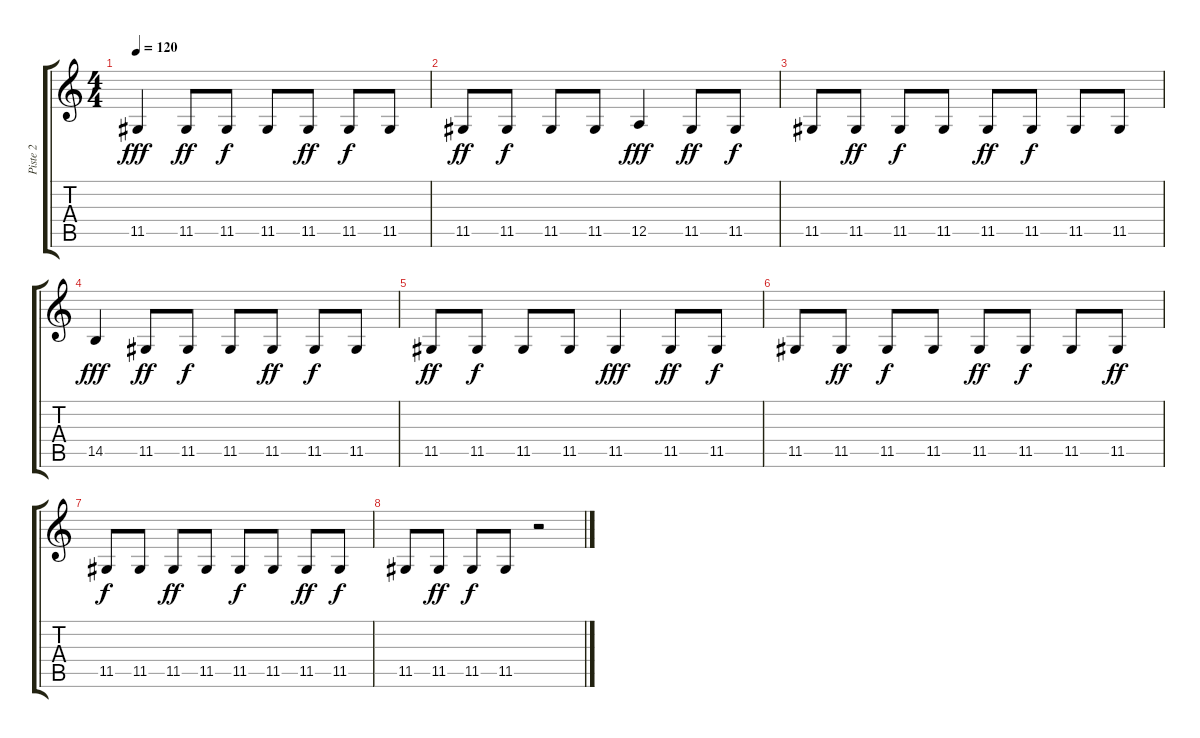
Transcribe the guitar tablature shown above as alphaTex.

\track ("Piste 2" "Piste 2") {instrument stringensemble1}
\staff {score tabs}
\tuning (E4 B3 G3 D3 A2 E2) {hide}
\ts (4 4)
\tempo 120
\clef g2
\ks c
11.5.4{dy fff} 11.5.8{dy ff} 11.5.8{dy f} 11.5.8 11.5.8{dy ff} 11.5.8{dy f} 11.5.8 |
11.5.8{dy ff} 11.5.8{dy f} 11.5.8 11.5.8 12.5.4{dy fff} 11.5.8{dy ff} 11.5.8{dy f} |
11.5.8 11.5.8{dy ff} 11.5.8{dy f} 11.5.8 11.5.8{dy ff} 11.5.8{dy f} 11.5.8 11.5.8 |
14.5.4{dy fff} 11.5.8{dy ff} 11.5.8{dy f} 11.5.8 11.5.8{dy ff} 11.5.8{dy f} 11.5.8 |
11.5.8{dy ff} 11.5.8{dy f} 11.5.8 11.5.8 11.5.4{dy fff} 11.5.8{dy ff} 11.5.8{dy f} |
11.5.8 11.5.8{dy ff} 11.5.8{dy f} 11.5.8 11.5.8{dy ff} 11.5.8{dy f} 11.5.8 11.5.8{dy ff} |
11.5.8{dy f} 11.5.8 11.5.8{dy ff} 11.5.8 11.5.8{dy f} 11.5.8 11.5.8{dy ff} 11.5.8{dy f} |
11.5.8 11.5.8{dy ff} 11.5.8{dy f} 11.5.8 r.2
